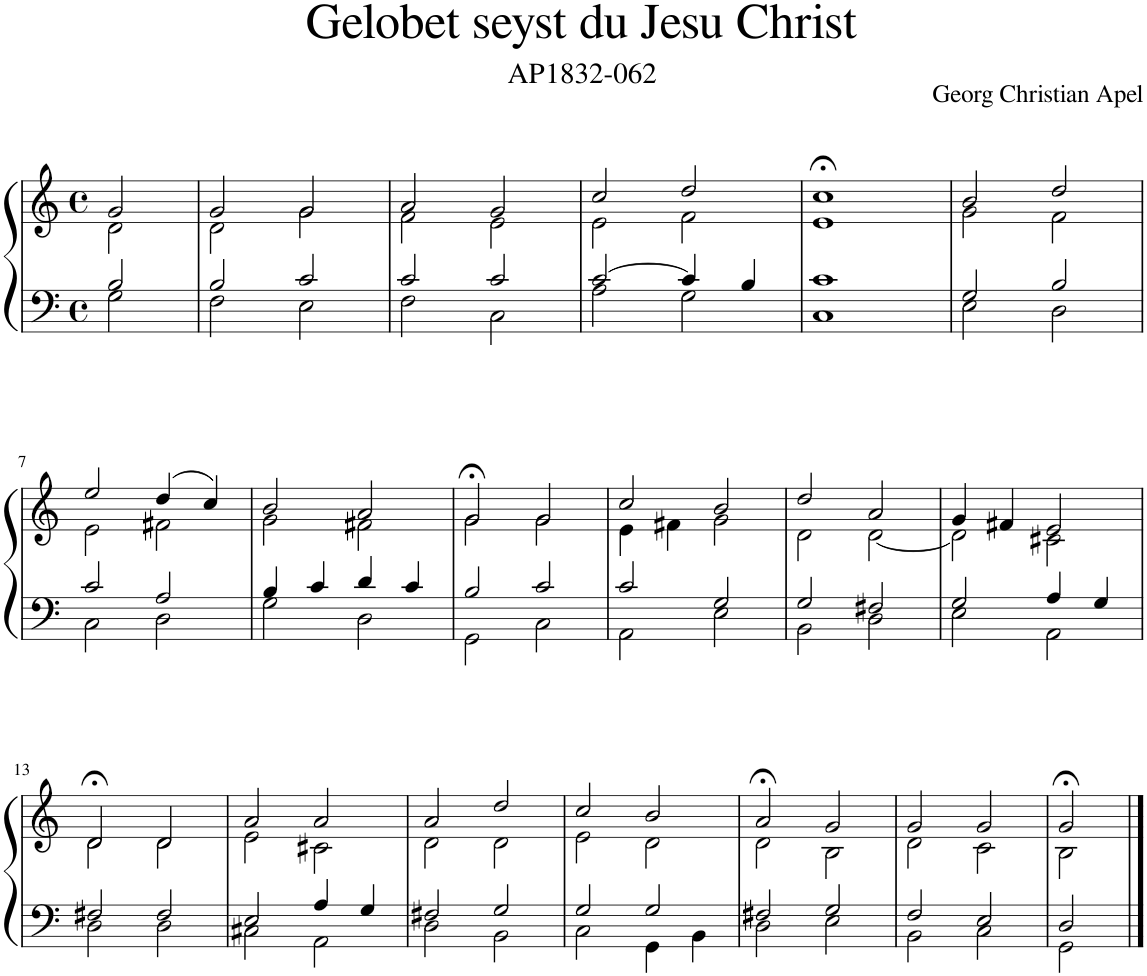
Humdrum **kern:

**kern	**kern
*part1	*part1
*staff2	*staff1
*I"Piano	*
*I'Pno.	*
*clefF4	*clefG2
*k[]	*k[]
*M4/4	*M4/4
*met(c)	*met(c)
=1	=1
*^	*^
2B/	2G\	2g/	2d\
=2	=2	=2	=2
2B/	2F\	2g/	2d\
2c/	2E\	2g/	2g\
=3	=3	=3	=3
2c/	2F\	2a/	2f\
2c/	2C\	2g/	2e\
=4	=4	=4	=4
[2c/	2A\	2cc/	2e\
4c/]	2G\	2dd/	2f\
4B/	.	.	.
=5	=5	=5	=5
1c	1C	1cc;<	1e
=6	=6	=6	=6
2G/	2E\	2b/	2g\
2B/	2D\	2dd/	2f\
!!LO:LB:g=z	!!
=7	=7	=7	=7
2c/	2C\	2ee/	2e\
2A/	2D\	(4dd/	2f#X\
.	.	4cc/)	.
=8	=8	=8	=8
4B/	2G\	2b/	2g\
4c/	.	.	.
4d/	2D\	2a/	2f#X\
4c/	.	.	.
=9	=9	=9	=9
2B/	2GG\	2g;</	2g\
2c/	2C\	2g/	2g\
=10	=10	=10	=10
2c/	2AA\	2cc/	4e\
.	.	.	4f#X\
2G/	2E\	2b/	2g\
=11	=11	=11	=11
2G/	2BB\	2dd/	2d\
2F#X/	2D\	2a/	[2d\
=12	=12	=12	=12
2G/	2E\	4g/	2d\]
.	.	4f#X/	.
4A/	2AA\	2e/	2c#X\
4G/	.	.	.
!!LO:LB:g=z	!!
=13	=13	=13	=13
2F#X/	2D\	2d;</	2d\
2F#/	2D\	2d/	2d\
=14	=14	=14	=14
2E/	2C#X\	2a/	2e\
4A/	2AA\	2a/	2c#X\
4G/	.	.	.
=15	=15	=15	=15
2F#X/	2D\	2a/	2d\
2G/	2BB\	2dd/	2d\
=16	=16	=16	=16
2G/	2C\	2cc/	2e\
2G/	4GG\	2b/	2d\
.	4BB\	.	.
=17	=17	=17	=17
2F#X/	2D\	2a;</	2d\
2G/	2E\	2g/	2B\
=18	=18	=18	=18
2F/	2BB\	2g/	2d\
2E/	2C\	2g/	2c\
=19	=19	=19	=19
2D/	2GG\	2g;</	2B\
*v	*v	*	*
*	*v	*v
==	==
*-	*-
